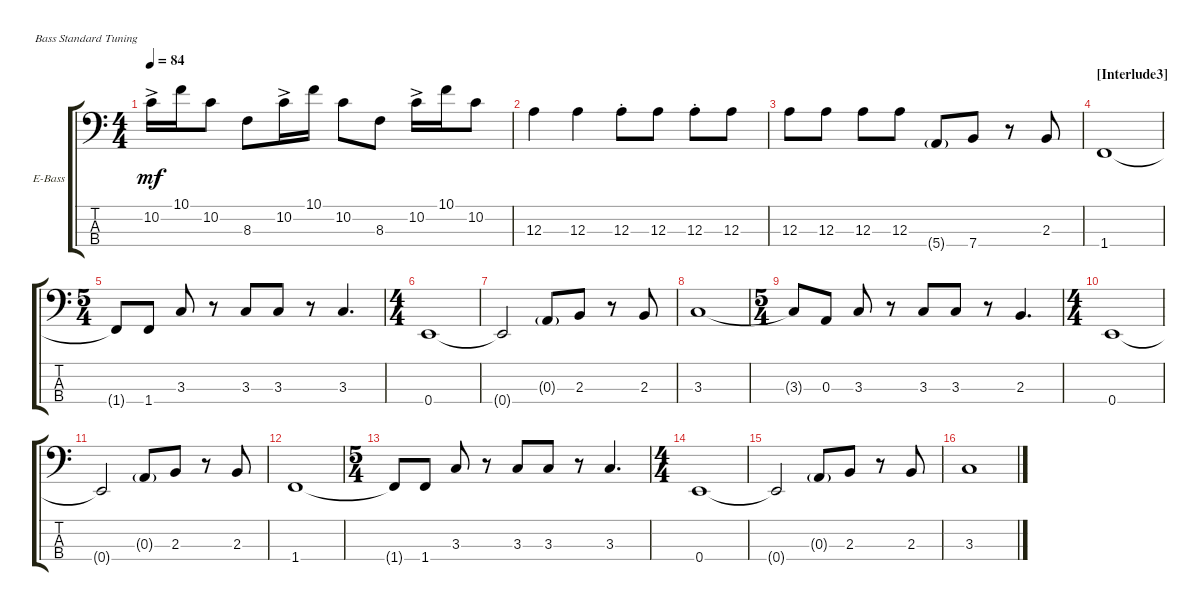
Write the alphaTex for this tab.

\defaultSystemsLayout 4
\bracketExtendMode groupsimilarinstruments
\firstSystemTrackNameOrientation horizontal
\otherSystemsTrackNameOrientation horizontal
\track ("Electric Bass" "E-Bass") {instrument electricbassfinger}
\staff {score tabs}
\tuning (G2 D2 A1 E1)
\ts (4 4)
\tempo 84
\clef f4
\ks aminor
10.2{ac}.16{dy mf} 10.1.16 10.2.8 8.3.8 10.2{ac}.16 10.1.16 10.2.8 8.3.8 10.2{ac}.16 10.1.16 10.2.8 |
12.3.4 12.3.4 12.3{st}.8 12.3.8 12.3{st}.8 12.3.8 |
12.3.8 12.3.8 12.3.8 12.3.8 5.4{g}.8 7.4.8 r.8 2.3.8 |
\section ("" "[Interlude3]")
1.4.1 |
\ts (5 4)
1.4{t}.8 1.4.8 3.3.8 r.8 3.3.8 3.3.8 r.8 3.3.4{d} |
\ts (4 4)
0.4.1 |
0.4{t}.2 0.3{g}.8 2.3.8 r.8 2.3.8 |
3.3.1 |
\ts (5 4)
3.3{t}.8 0.3.8 3.3.8 r.8 3.3.8 3.3.8 r.8 2.3.4{d} |
\ts (4 4)
0.4.1 |
0.4{t}.2 0.3{g}.8 2.3.8 r.8 2.3.8 |
1.4.1 |
\ts (5 4)
1.4{t}.8 1.4.8 3.3.8 r.8 3.3.8 3.3.8 r.8 3.3.4{d} |
\ts (4 4)
0.4.1 |
0.4{t}.2 0.3{g}.8 2.3.8 r.8 2.3.8 |
3.3.1
